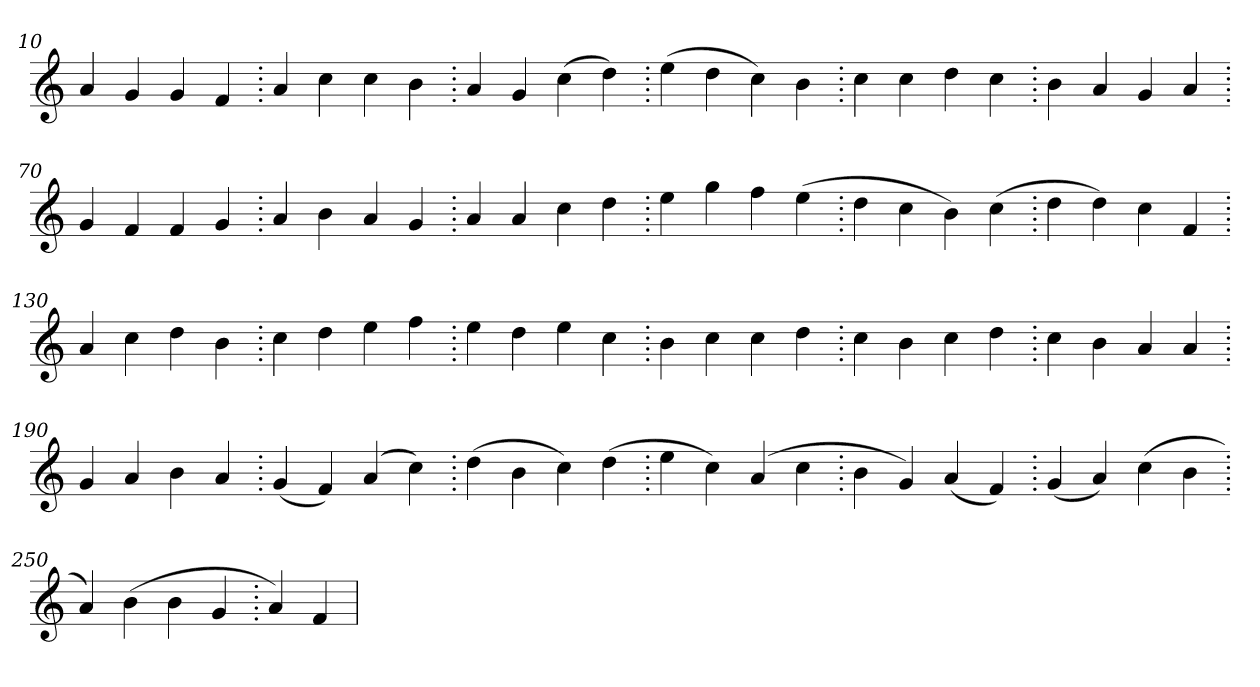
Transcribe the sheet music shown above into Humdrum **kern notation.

**kern
*part1
*staff1
*clefG2
=10.
4a
4g
4g
4f
=20.
4a
4cc
4cc
4b
=30.
4a
4g
(>4cc
4dd)
=40.
(>4ee
4dd
4cc)
4b
=50.
4cc
4cc
4dd
4cc
=60.
4b
4a
4g
4a
=70.
4g
4f
4f
4g
=80.
4a
4b
4a
4g
=90.
4a
4a
4cc
4dd
=100.
4ee
4gg
4ff
(>4ee
=110.
4dd
4cc
4b)
(>4cc
=120.
4dd
4dd)
4cc
4f
=130.
4a
4cc
4dd
4b
=140.
4cc
4dd
4ee
4ff
=150.
4ee
4dd
4ee
4cc
=160.
4b
4cc
4cc
4dd
=170.
4cc
4b
4cc
4dd
=180.
4cc
4b
4a
4a
=190.
4g
4a
4b
4a
=200.
(>4g
4f)
(>4a
4cc)
=210.
(>4dd
4b
4cc)
(>4dd
=220.
4ee
4cc)
(>4a
4cc
=230.
4b
4g)
(>4a
4f)
=240.
(>4g
4a)
(>4cc
4b
=250.
4a)
(>4b
4b
4g
=260.
4a)
4f
=
*-
